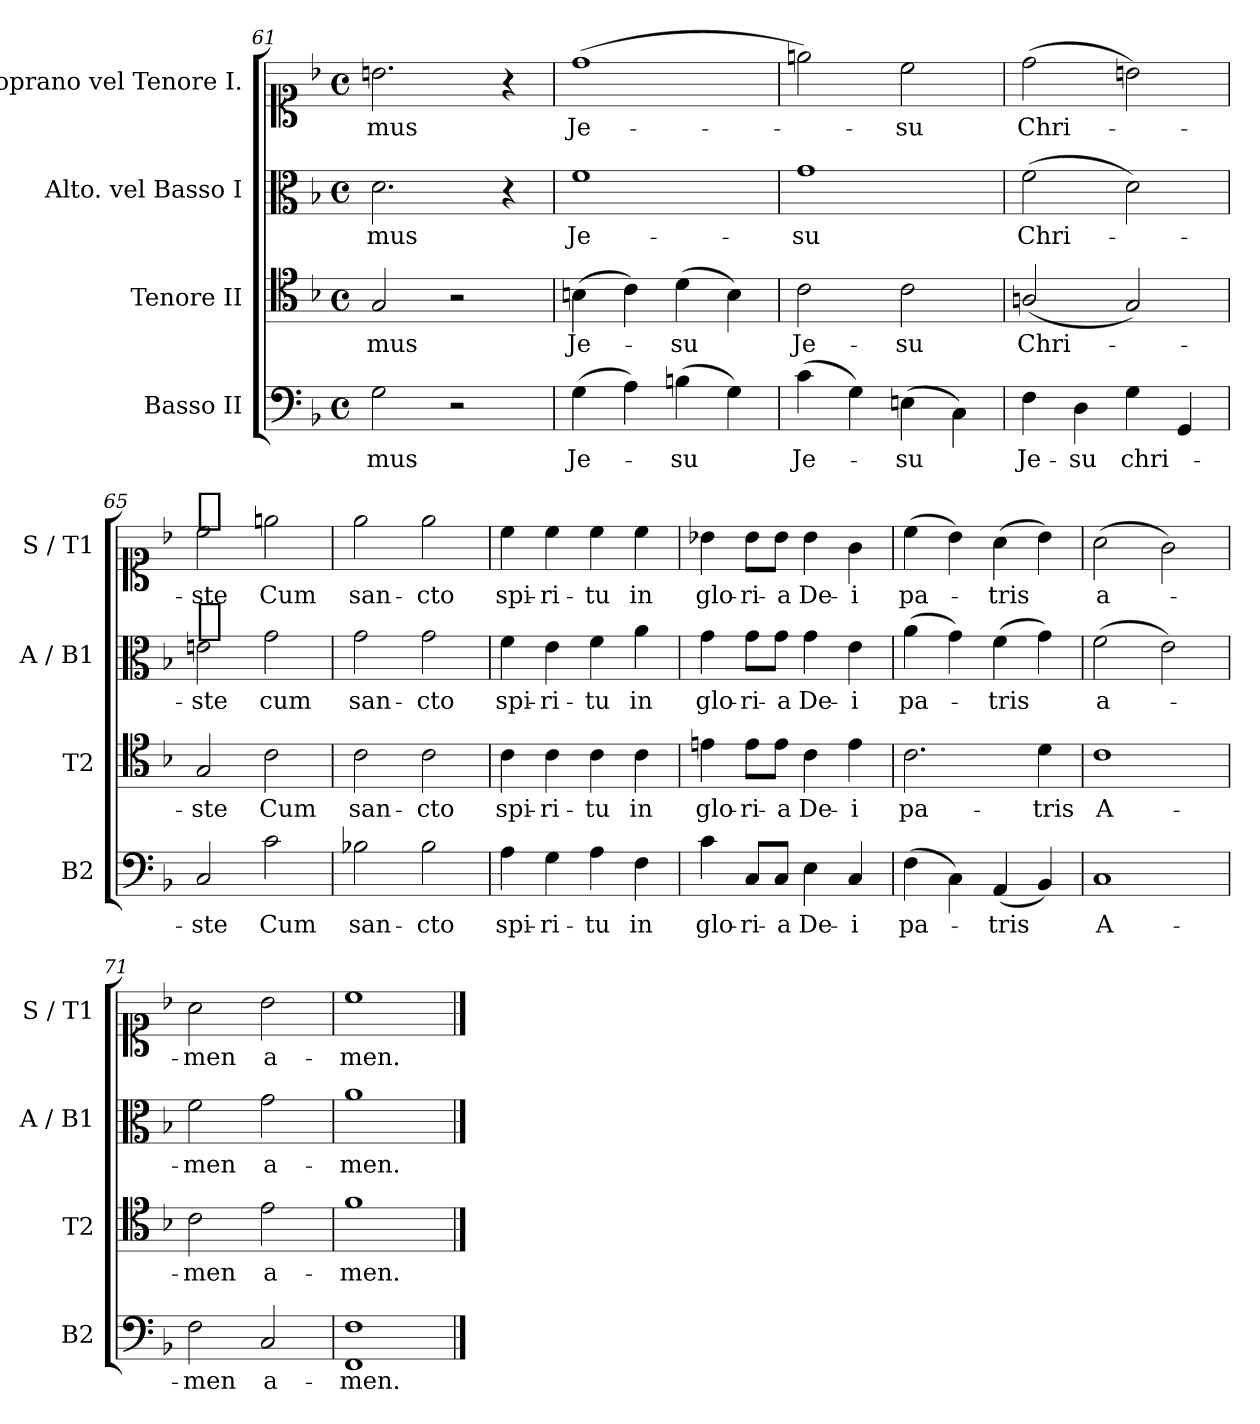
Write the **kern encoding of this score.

**kern	**text	**kern	**text	**kern	**text	**kern	**text
*part4	*part4	*part3	*part3	*part2	*part2	*part1	*part1
*staff4	*staff4	*staff3	*staff3	*staff2	*staff2	*staff1	*staff1
*I"Basso II	*	*I"Tenore II	*	*I"Alto. vel Basso I	*	*I"Soprano vel Tenore I.	*
*I'B2	*	*I'T2	*	*I'A / B1	*	*I'S / T1	*
*clefF4	*	*clefC4	*	*clefC3	*	*clefC1	*
*k[b-]	*	*k[b-]	*	*k[b-]	*	*k[b-]	*
*F:	*	*F:	*	*F:	*	*F:	*
*M4/4	*	*M4/4	*	*M4/4	*	*M4/4	*
*met(c)	*	*met(c)	*	*met(c)	*	*met(c)	*
=61	=61	=61	=61	=61	=61	=61	=61
2G\	-mus	2G/	-mus	2.d\	-mus	2.bn\	-mus
2r	.	2r	.	.	.	.	.
.	.	.	.	4r	.	4r	.
=62	=62	=62	=62	=62	=62	=62	=62
(4G\	Je-	(4Bn\	Je-	1f\	Je-	(1dd\	Je-
4A\)	.	4c\)	.	.	.	.	.
(4Bn\	-su	(4d\	-su	.	.	.	.
4G\)	.	4B\)	.	.	.	.	.
=63	=63	=63	=63	=63	=63	=63	=63
(4c\	Je-	2c\	Je-	1g\	-su	2een\)	.
4G\)	.	.	.	.	.	.	.
(4En\	-su	2c\	-su	.	.	2cc\	-su
4C\)	.	.	.	.	.	.	.
=64	=64	=64	=64	=64	=64	=64	=64
4F\	Je-	(2An/	Chri-	(2f\	Chri-	(2dd\	Chri-
4D\	-su	.	.	.	.	.	.
4G\	chri-	2G/)	.	2d\)	.	2bn\)	.
4GG/	.	.	.	.	.	.	.
=65	=65	=65	=65	=65	=65	=65	=65
!	!	!	!	!	!	!LO:TX:a:t=[segno]	!
!	!	!	!	!LO:TX:a:t=[segno]	!	!	!
2C/	-ste	2G/	-ste	2en\	-ste	2cc\	-ste
2c\	Cum	2c\	Cum	2g\	cum	2een\	Cum
=66	=66	=66	=66	=66	=66	=66	=66
2B-X\	san-	2c\	san-	2g\	san-	2ee\	san-
2B-\	-cto	2c\	-cto	2g\	-cto	2ee\	-cto
=67	=67	=67	=67	=67	=67	=67	=67
4A\	spi-	4c\	spi-	4f\	spi-	4cc\	spi-
4G\	-ri-	4c\	-ri-	4e\	-ri-	4cc\	-ri-
4A\	-tu	4c\	-tu	4f\	-tu	4cc\	-tu
4F\	in	4c\	in	4a\	in	4cc\	in
=68	=68	=68	=68	=68	=68	=68	=68
4c\	glo-	4en\	glo-	4g\	glo-	4b-X\	glo-
8C/L	-ri-	8e\L	-ri-	8g\L	-ri-	8b-\L	-ri-
8C/J	-a	8e\J	-a	8g\J	-a	8b-\J	-a
4E\	De-	4c\	De-	4g\	De-	4b-\	De-
4C/	-i	4e\	-i	4e\	-i	4g\	-i
=69	=69	=69	=69	=69	=69	=69	=69
(4F\	pa-	2.c\	pa-	(4a\	pa-	(4cc\	pa-
4C\)	.	.	.	4g\)	.	4b-\)	.
(4AA/	-tris	.	.	(4f\	-tris	(4a\	-tris
4BB-/)	.	4d\	-tris	4g\)	.	4b-\)	.
=70	=70	=70	=70	=70	=70	=70	=70
1C/	A-	1c\	A-	(2f\	a-	(2a\	a-
.	.	.	.	2e\)	.	2g\)	.
=71	=71	=71	=71	=71	=71	=71	=71
2F\	-men	2c\	-men	2f\	-men	2a\	-men
2C/	a-	2e\	a-	2g\	a-	2b-\	a-
=72	=72	=72	=72	=72	=72	=72	=72
1FF/ 1F/	-men.	1f\	-men.	1a\	-men.	1cc\	-men.
==	==	==	==	==	==	==	==
*-	*-	*-	*-	*-	*-	*-	*-
